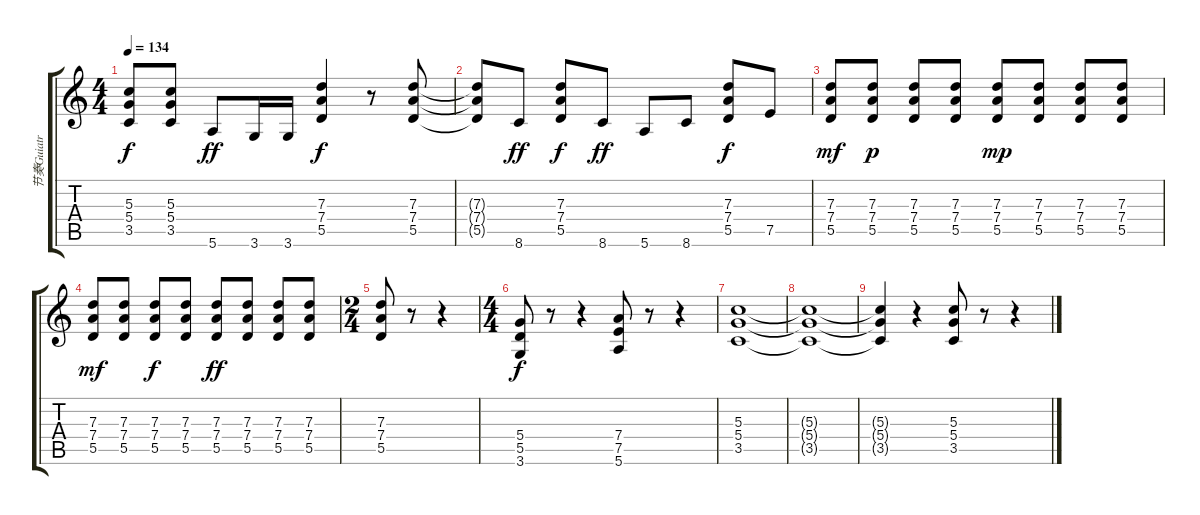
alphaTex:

\track ("节奏Guiatr" "节奏Guiatr") {instrument distortionguitar}
\staff {score tabs}
\tuning (E4 B3 G3 D3 A2 E2) {hide}
\ts (4 4)
\tempo 134
\clef g2
\ks c
(5.3{t} 5.4{t} 3.5{t}).8{dy f} (5.3 5.4 3.5).8 5.6.8{dy ff} 3.6.16 3.6.16 (7.3 7.4 5.5).4{dy f} r.8 (7.3 7.4 5.5).8 |
(7.3{t} 7.4{t} 5.5{t}).8 8.6.8{dy ff} (7.3 7.4 5.5).8{dy f} 8.6.8{dy ff} 5.6.8 8.6.8 (7.3 7.4 5.5).8{dy f} 7.5.8 |
(7.3 7.4 5.5).8{dy mf} (7.3 7.4 5.5).8{dy p} (7.3 7.4 5.5).8 (7.3 7.4 5.5).8 (7.3 7.4 5.5).8{dy mp} (7.3 7.4 5.5).8 (7.3 7.4 5.5).8 (7.3 7.4 5.5).8 |
(7.3 7.4 5.5).8{dy mf} (7.3 7.4 5.5).8 (7.3 7.4 5.5).8{dy f} (7.3 7.4 5.5).8 (7.3 7.4 5.5).8{dy ff} (7.3 7.4 5.5).8 (7.3 7.4 5.5).8 (7.3 7.4 5.5).8 |
\ts (2 4)
(7.3 7.4 5.5).8 r.8 r.4 |
\ts (4 4)
(5.4 5.5 3.6).8{dy f} r.8 r.4 (7.4 7.5 5.6).8 r.8 r.4 |
(5.3 5.4 3.5).1 |
(5.3{t} 5.4{t} 3.5{t}).1 |
(5.3{t} 5.4{t} 3.5{t}).4 r.4 (5.3 5.4 3.5).8 r.8 r.4
